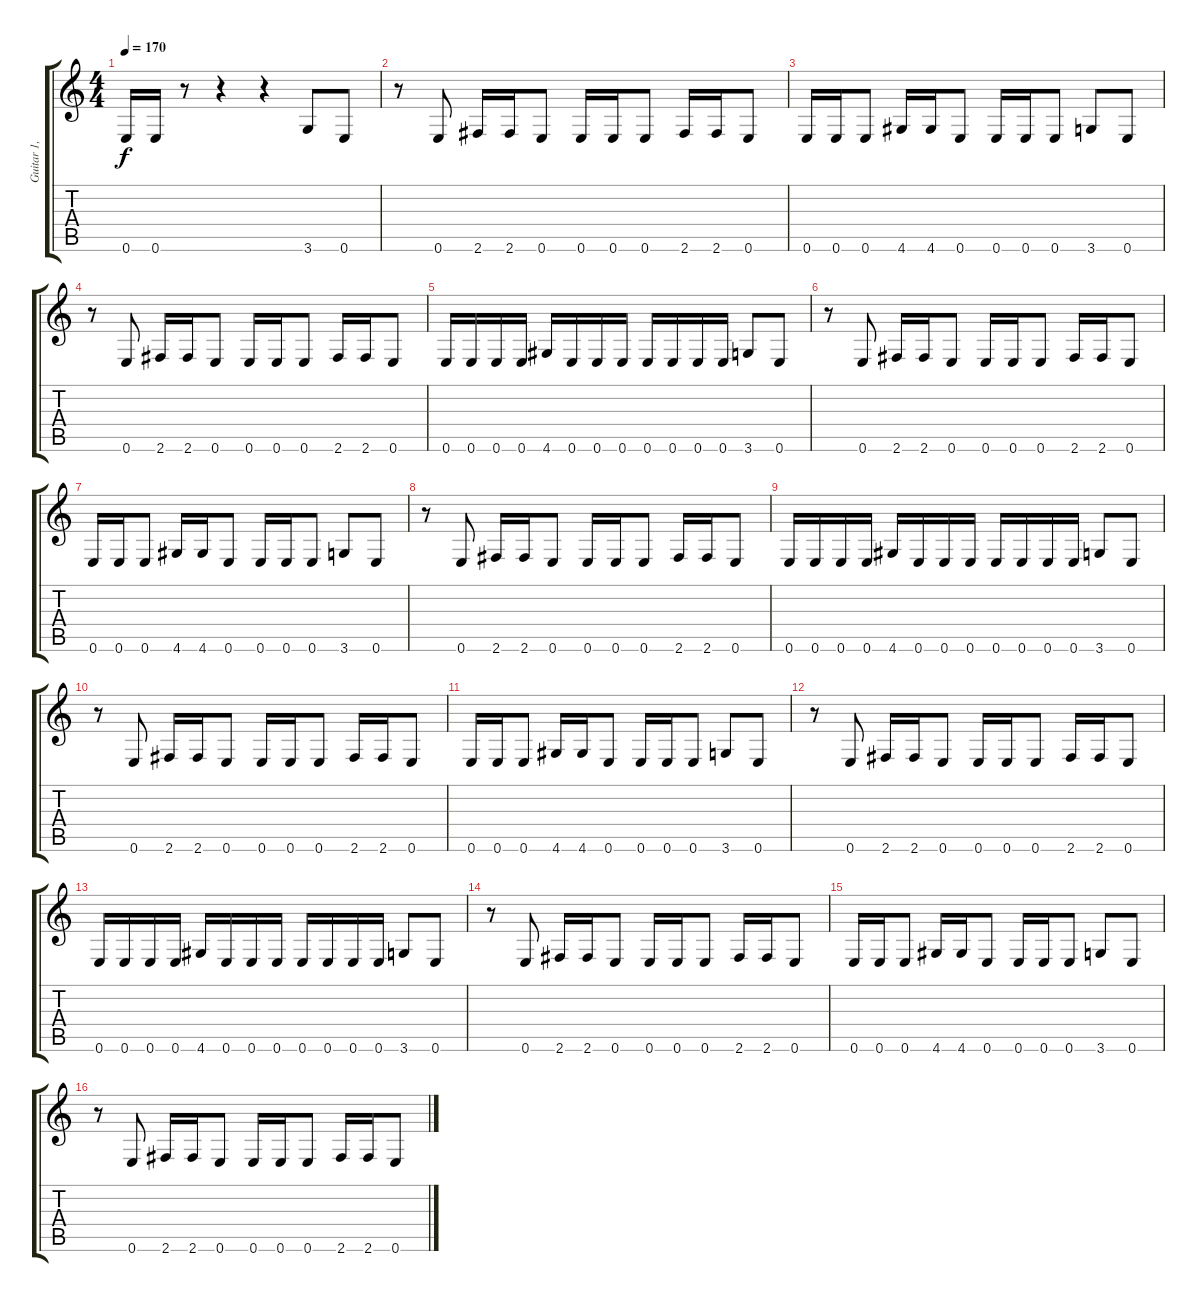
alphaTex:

\track ("Guitar 1, Dime" "Guitar 1, ") {instrument overdrivenguitar}
\staff {score tabs}
\tuning (E4 B3 G3 D3 A2 E2) {hide}
\ts (4 4)
\tempo 170
\clef g2
\ks c
0.6.16{dy f} 0.6.16 r.8 r.4 r.4 3.6.8 0.6.8 |
r.8 0.6.8 2.6.16 2.6.16 0.6.8 0.6.16 0.6.16 0.6.8 2.6.16 2.6.16 0.6.8 |
0.6.16 0.6.16 0.6.8 4.6.16 4.6.16 0.6.8 0.6.16 0.6.16 0.6.8 3.6.8 0.6.8 |
r.8 0.6.8 2.6.16 2.6.16 0.6.8 0.6.16 0.6.16 0.6.8 2.6.16 2.6.16 0.6.8 |
0.6.16 0.6.16 0.6.16 0.6.16 4.6.16 0.6.16 0.6.16 0.6.16 0.6.16 0.6.16 0.6.16 0.6.16 3.6.8 0.6.8 |
r.8 0.6.8 2.6.16 2.6.16 0.6.8 0.6.16 0.6.16 0.6.8 2.6.16 2.6.16 0.6.8 |
0.6.16 0.6.16 0.6.8 4.6.16 4.6.16 0.6.8 0.6.16 0.6.16 0.6.8 3.6.8 0.6.8 |
r.8 0.6.8 2.6.16 2.6.16 0.6.8 0.6.16 0.6.16 0.6.8 2.6.16 2.6.16 0.6.8 |
0.6.16 0.6.16 0.6.16 0.6.16 4.6.16 0.6.16 0.6.16 0.6.16 0.6.16 0.6.16 0.6.16 0.6.16 3.6.8 0.6.8 |
r.8 0.6.8 2.6.16 2.6.16 0.6.8 0.6.16 0.6.16 0.6.8 2.6.16 2.6.16 0.6.8 |
0.6.16 0.6.16 0.6.8 4.6.16 4.6.16 0.6.8 0.6.16 0.6.16 0.6.8 3.6.8 0.6.8 |
r.8 0.6.8 2.6.16 2.6.16 0.6.8 0.6.16 0.6.16 0.6.8 2.6.16 2.6.16 0.6.8 |
0.6.16 0.6.16 0.6.16 0.6.16 4.6.16 0.6.16 0.6.16 0.6.16 0.6.16 0.6.16 0.6.16 0.6.16 3.6.8 0.6.8 |
r.8 0.6.8 2.6.16 2.6.16 0.6.8 0.6.16 0.6.16 0.6.8 2.6.16 2.6.16 0.6.8 |
0.6.16 0.6.16 0.6.8 4.6.16 4.6.16 0.6.8 0.6.16 0.6.16 0.6.8 3.6.8 0.6.8 |
r.8 0.6.8 2.6.16 2.6.16 0.6.8 0.6.16 0.6.16 0.6.8 2.6.16 2.6.16 0.6.8
